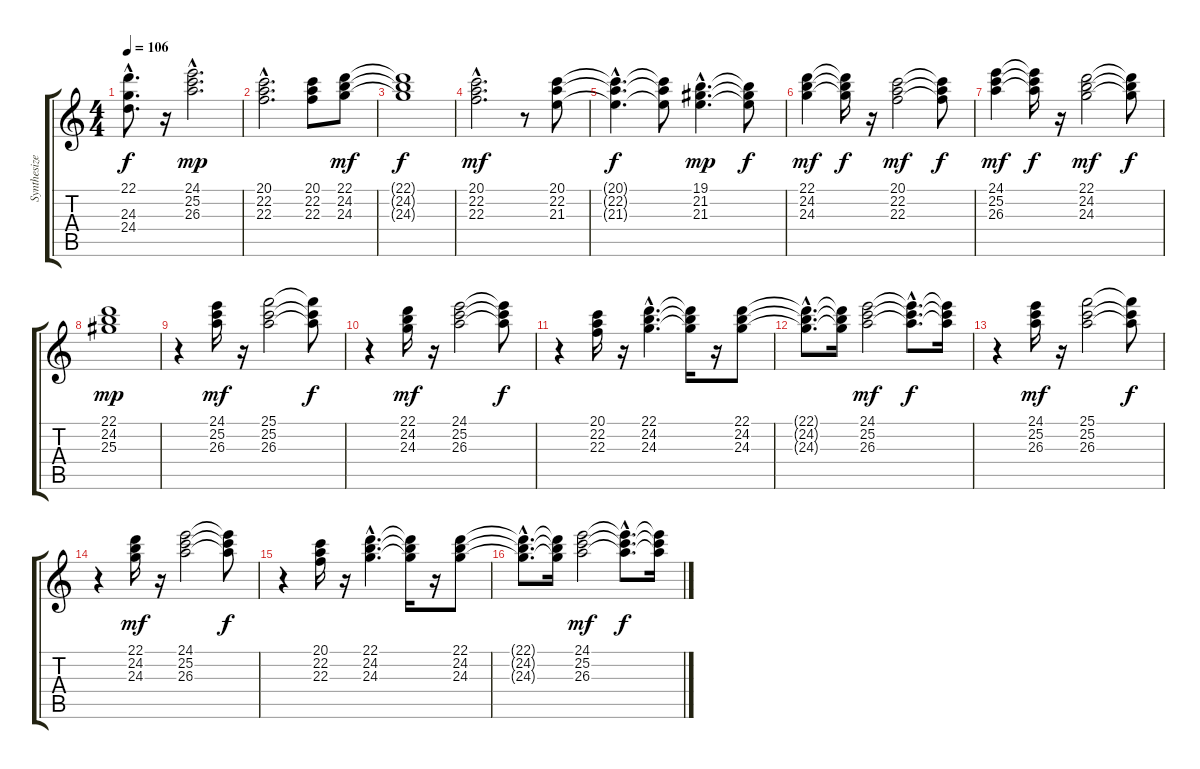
\track ("Synthesizer I" "Synthesize") {instrument pad3polysynth}
\staff {score tabs}
\tuning (E4 B3 G3 D3 A2 E2) {hide}
\ts (4 4)
\tempo 106
\clef g2
\ks c
(22.1{hac t} 24.3{hac t} 24.4{hac t}).8{d dy f} r.16 (24.1{hac} 25.2{hac} 26.3{hac}).2{d dy mp} |
(20.1 22.2 22.3{hac}).2{d} (20.1 22.2 22.3).8 (22.1 24.2 24.3).8{dy mf} |
(22.1{t} 24.2{t} 24.3{t}).1{dy f} |
(20.1{hac} 22.2{hac} 22.3{hac}).2{d dy mf} r.8 (20.1 22.2 21.3).8 |
(20.1{hac t} 22.2{hac t} 21.3{hac t}).4{d dy f} (20.1{t} 22.2{t} 21.3{t}).8 (19.1{hac} 21.2{hac} 21.3{hac}).4{d dy mp} (19.1{t} 21.2{t} 21.3{t}).8{dy f} |
(22.1 24.2 24.3).4{dy mf} (22.1{t} 24.2{t} 24.3{t}).16{dy f} r.16 (20.1 22.2 22.3).2{dy mf} (20.1{t} 22.2{t} 22.3{t}).8{dy f} |
(24.1 25.2 26.3).4{dy mf} (24.1{t} 25.2{t} 26.3{t}).16{dy f} r.16 (22.1 24.2 24.3).2{dy mf} (22.1{t} 24.2{t} 24.3{t}).8{dy f} |
(22.1 24.2 25.3).1{dy mp} |
r.4 (24.1 25.2 26.3).16{dy mf} r.16 (25.1 25.2 26.3).2 (25.1{t} 25.2{t} 26.3{t}).8{dy f} |
r.4 (22.1 24.2 24.3).16{dy mf} r.16 (24.1 25.2 26.3).2 (24.1{t} 25.2{t} 26.3{t}).8{dy f} |
r.4 (20.1 22.2 22.3).16 r.16 (22.1{hac} 24.2{hac} 24.3{hac}).4{d} (22.1{t} 24.2{t} 24.3{t}).16 r.16 (22.1 24.2 24.3).8 |
(22.1{hac t} 24.2{hac t} 24.3{hac t}).8{d} (22.1{t} 24.2{t} 24.3{t}).16 (24.1 25.2 26.3).2{dy mf} (24.1{hac t} 25.2{hac t} 26.3{hac t}).8{d dy f} (24.1{t} 25.2{t} 26.3{t}).16 |
r.4 (24.1 25.2 26.3).16{dy mf} r.16 (25.1 25.2 26.3).2 (25.1{t} 25.2{t} 26.3{t}).8{dy f} |
r.4 (22.1 24.2 24.3).16{dy mf} r.16 (24.1 25.2 26.3).2 (24.1{t} 25.2{t} 26.3{t}).8{dy f} |
r.4 (20.1 22.2 22.3).16 r.16 (22.1{hac} 24.2{hac} 24.3{hac}).4{d} (22.1{t} 24.2{t} 24.3{t}).16 r.16 (22.1 24.2 24.3).8 |
(22.1{hac t} 24.2{hac t} 24.3{hac t}).8{d} (22.1{t} 24.2{t} 24.3{t}).16 (24.1 25.2 26.3).2{dy mf} (24.1{hac t} 25.2{hac t} 26.3{hac t}).8{d dy f} (24.1{t} 25.2{t} 26.3{t}).16
